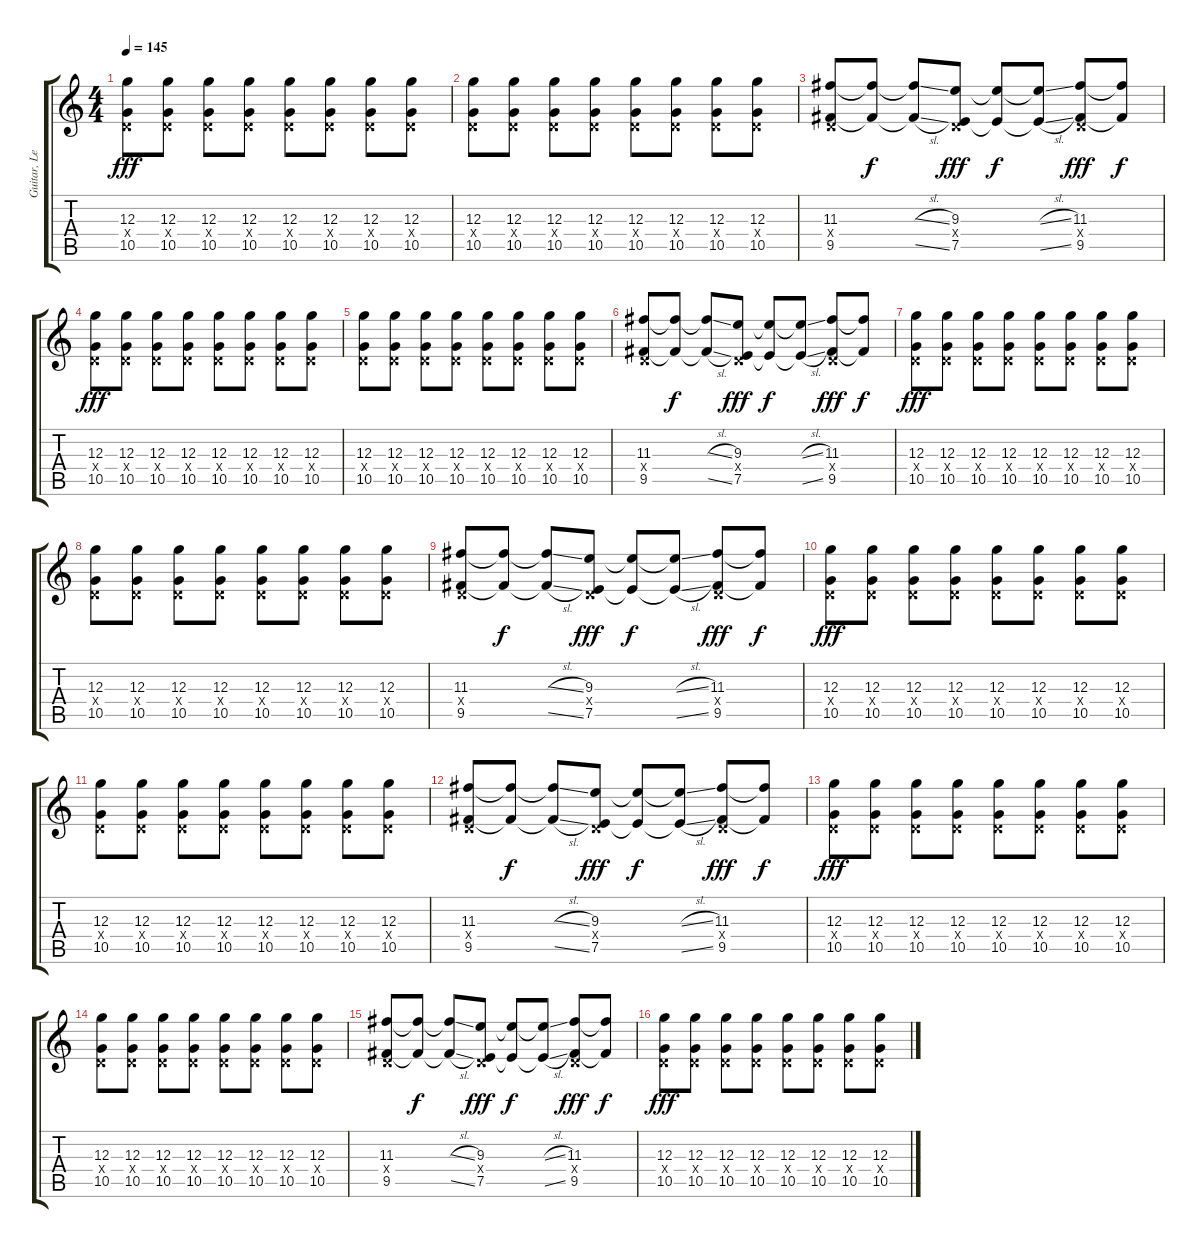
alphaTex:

\track ("Guitar, Lead" "Guitar, Le") {instrument overdrivenguitar}
\staff {score tabs}
\tuning (E4 B3 G3 D3 A2 E2) {hide}
\ts (4 4)
\tempo 145
\clef g2
\ks c
(12.3 0.4{x} 10.5).8{dy fff} (12.3 0.4{x} 10.5).8 (12.3 0.4{x} 10.5).8 (12.3 0.4{x} 10.5).8 (12.3 0.4{x} 10.5).8 (12.3 0.4{x} 10.5).8 (12.3 0.4{x} 10.5).8 (12.3 0.4{x} 10.5).8 |
(12.3 0.4{x} 10.5).8 (12.3 0.4{x} 10.5).8 (12.3 0.4{x} 10.5).8 (12.3 0.4{x} 10.5).8 (12.3 0.4{x} 10.5).8 (12.3 0.4{x} 10.5).8 (12.3 0.4{x} 10.5).8 (12.3 0.4{x} 10.5).8 |
(11.3 0.4{x} 9.5).8 (11.3{t} 9.5{t}).8{dy f} (11.3{sl t} 9.5{sl t}).8 (9.3 0.4{x} 7.5).8{dy fff} (9.3{t} 7.5{t}).8{dy f} (9.3{sl t} 7.5{sl t}).8 (11.3 0.4{x} 9.5).8{dy fff} (11.3{t} 9.5{t}).8{dy f} |
(12.3 0.4{x} 10.5).8{dy fff} (12.3 0.4{x} 10.5).8 (12.3 0.4{x} 10.5).8 (12.3 0.4{x} 10.5).8 (12.3 0.4{x} 10.5).8 (12.3 0.4{x} 10.5).8 (12.3 0.4{x} 10.5).8 (12.3 0.4{x} 10.5).8 |
(12.3 0.4{x} 10.5).8 (12.3 0.4{x} 10.5).8 (12.3 0.4{x} 10.5).8 (12.3 0.4{x} 10.5).8 (12.3 0.4{x} 10.5).8 (12.3 0.4{x} 10.5).8 (12.3 0.4{x} 10.5).8 (12.3 0.4{x} 10.5).8 |
(11.3 0.4{x} 9.5).8 (11.3{t} 9.5{t}).8{dy f} (11.3{sl t} 9.5{sl t}).8 (9.3 0.4{x} 7.5).8{dy fff} (9.3{t} 7.5{t}).8{dy f} (9.3{sl t} 7.5{sl t}).8 (11.3 0.4{x} 9.5).8{dy fff} (11.3{t} 9.5{t}).8{dy f} |
(12.3 0.4{x} 10.5).8{dy fff volume 16} (12.3 0.4{x} 10.5).8 (12.3 0.4{x} 10.5).8 (12.3 0.4{x} 10.5).8 (12.3 0.4{x} 10.5).8 (12.3 0.4{x} 10.5).8 (12.3 0.4{x} 10.5).8 (12.3 0.4{x} 10.5).8 |
(12.3 0.4{x} 10.5).8 (12.3 0.4{x} 10.5).8 (12.3 0.4{x} 10.5).8 (12.3 0.4{x} 10.5).8 (12.3 0.4{x} 10.5).8 (12.3 0.4{x} 10.5).8 (12.3 0.4{x} 10.5).8 (12.3 0.4{x} 10.5).8 |
(11.3 0.4{x} 9.5).8 (11.3{t} 9.5{t}).8{dy f} (11.3{sl t} 9.5{sl t}).8 (9.3 0.4{x} 7.5).8{dy fff} (9.3{t} 7.5{t}).8{dy f} (9.3{sl t} 7.5{sl t}).8 (11.3 0.4{x} 9.5).8{dy fff} (11.3{t} 9.5{t}).8{dy f} |
(12.3 0.4{x} 10.5).8{dy fff} (12.3 0.4{x} 10.5).8 (12.3 0.4{x} 10.5).8 (12.3 0.4{x} 10.5).8 (12.3 0.4{x} 10.5).8 (12.3 0.4{x} 10.5).8 (12.3 0.4{x} 10.5).8 (12.3 0.4{x} 10.5).8 |
(12.3 0.4{x} 10.5).8 (12.3 0.4{x} 10.5).8 (12.3 0.4{x} 10.5).8 (12.3 0.4{x} 10.5).8 (12.3 0.4{x} 10.5).8 (12.3 0.4{x} 10.5).8 (12.3 0.4{x} 10.5).8 (12.3 0.4{x} 10.5).8 |
(11.3 0.4{x} 9.5).8 (11.3{t} 9.5{t}).8{dy f} (11.3{sl t} 9.5{sl t}).8 (9.3 0.4{x} 7.5).8{dy fff} (9.3{t} 7.5{t}).8{dy f} (9.3{sl t} 7.5{sl t}).8 (11.3 0.4{x} 9.5).8{dy fff} (11.3{t} 9.5{t}).8{dy f} |
(12.3 0.4{x} 10.5).8{dy fff} (12.3 0.4{x} 10.5).8 (12.3 0.4{x} 10.5).8 (12.3 0.4{x} 10.5).8 (12.3 0.4{x} 10.5).8 (12.3 0.4{x} 10.5).8 (12.3 0.4{x} 10.5).8 (12.3 0.4{x} 10.5).8 |
(12.3 0.4{x} 10.5).8 (12.3 0.4{x} 10.5).8 (12.3 0.4{x} 10.5).8 (12.3 0.4{x} 10.5).8 (12.3 0.4{x} 10.5).8 (12.3 0.4{x} 10.5).8 (12.3 0.4{x} 10.5).8 (12.3 0.4{x} 10.5).8 |
(11.3 0.4{x} 9.5).8 (11.3{t} 9.5{t}).8{dy f} (11.3{sl t} 9.5{sl t}).8 (9.3 0.4{x} 7.5).8{dy fff} (9.3{t} 7.5{t}).8{dy f} (9.3{sl t} 7.5{sl t}).8 (11.3 0.4{x} 9.5).8{dy fff} (11.3{t} 9.5{t}).8{dy f} |
(12.3 0.4{x} 10.5).8{dy fff} (12.3 0.4{x} 10.5).8 (12.3 0.4{x} 10.5).8 (12.3 0.4{x} 10.5).8 (12.3 0.4{x} 10.5).8 (12.3 0.4{x} 10.5).8 (12.3 0.4{x} 10.5).8 (12.3 0.4{x} 10.5).8
